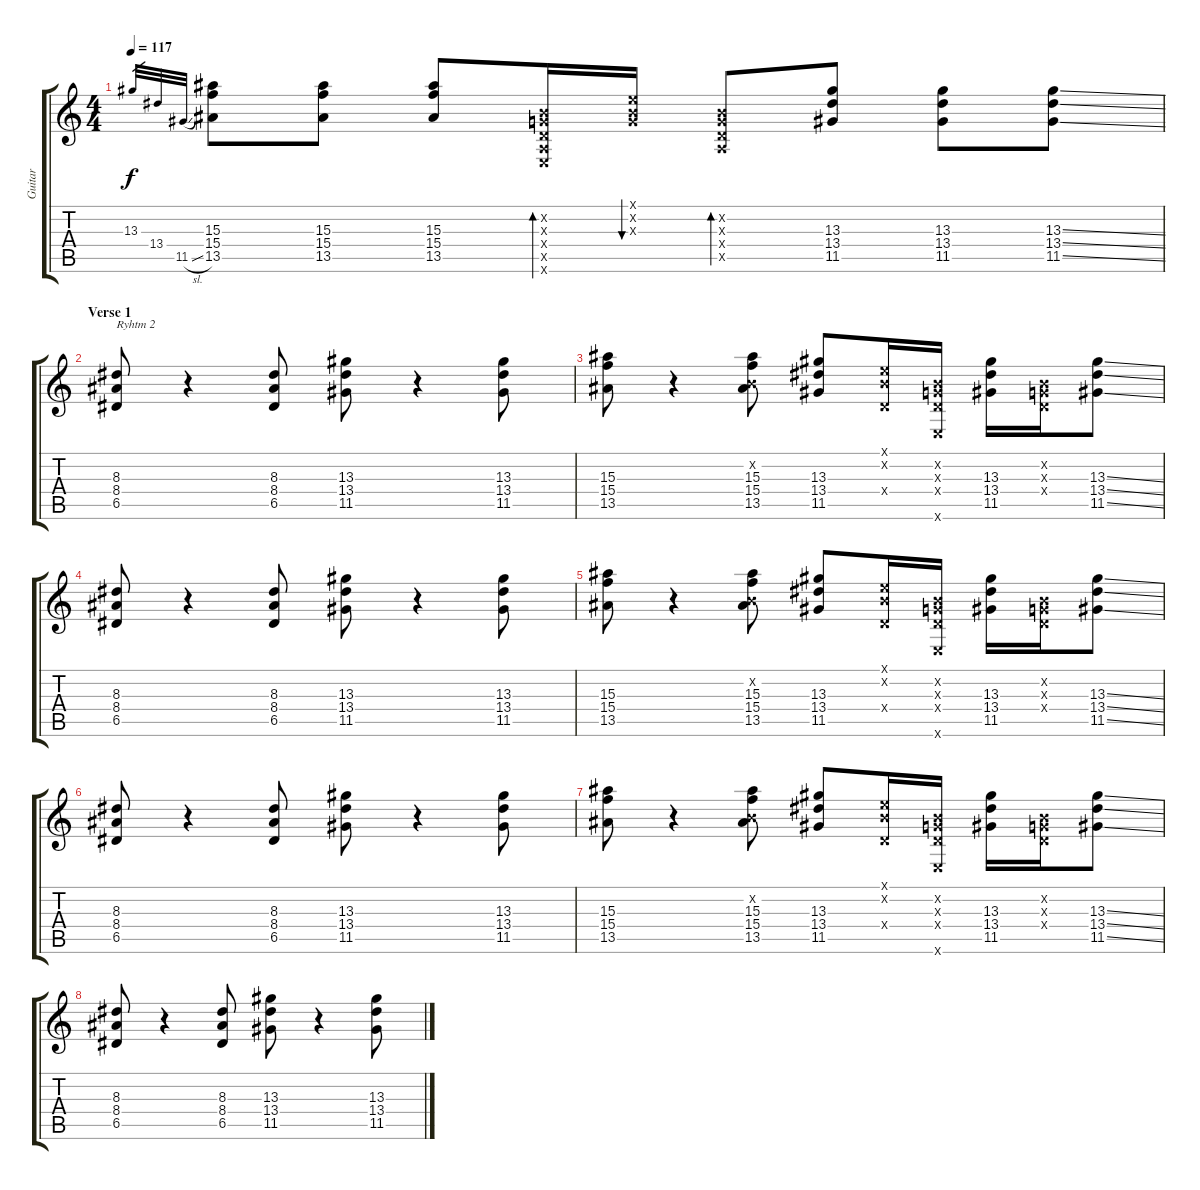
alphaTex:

\track ("Guitar " "Guitar ") {instrument distortionguitar}
\staff {score tabs}
\tuning (E4 B3 G3 D3 A2 E2) {hide}
\ts (4 4)
\tempo 117
\clef g2
\ks c
13.3.32{gr dy f} 13.4.32{gr} 11.5{sl}.32{gr} (15.3 15.4 13.5).8 (15.3 15.4 13.5).8 (15.3 15.4 13.5).8 (0.2{x} 0.3{x} 0.4{x} 0.5{x} 0.6{x}).16{bd 60} (0.1{x} 0.2{x} 0.3{x}).16{bu 60} (0.2{x} 0.3{x} 0.4{x} 0.5{x}).8{bd 60} (13.3 13.4 11.5).8 (13.3 13.4 11.5).8 (13.3{ss} 13.4{ss} 11.5{ss}).8 |
\section ("" "Verse 1")
(8.3 8.4 6.5).8{txt "Ryhtm 2"} r.4 (8.3 8.4 6.5).8 (13.3 13.4 11.5).8 r.4 (13.3 13.4 11.5).8 |
(15.3 15.4 13.5).8 r.4 (0.2{x} 15.3 15.4 13.5).8 (13.3 13.4 11.5).8 (0.1{x} 0.2{x} 0.4{x}).16 (0.2{x} 0.3{x} 0.4{x} 0.6{x}).16 (13.3 13.4 11.5).16 (0.2{x} 0.3{x} 0.4{x}).16 (13.3{ss} 13.4{ss} 11.5{ss}).8 |
(8.3 8.4 6.5).8 r.4 (8.3 8.4 6.5).8 (13.3 13.4 11.5).8 r.4 (13.3 13.4 11.5).8 |
(15.3 15.4 13.5).8 r.4 (0.2{x} 15.3 15.4 13.5).8 (13.3 13.4 11.5).8 (0.1{x} 0.2{x} 0.4{x}).16 (0.2{x} 0.3{x} 0.4{x} 0.6{x}).16 (13.3 13.4 11.5).16 (0.2{x} 0.3{x} 0.4{x}).16 (13.3{ss} 13.4{ss} 11.5{ss}).8 |
(8.3 8.4 6.5).8 r.4 (8.3 8.4 6.5).8 (13.3 13.4 11.5).8 r.4 (13.3 13.4 11.5).8 |
(15.3 15.4 13.5).8 r.4 (0.2{x} 15.3 15.4 13.5).8 (13.3 13.4 11.5).8 (0.1{x} 0.2{x} 0.4{x}).16 (0.2{x} 0.3{x} 0.4{x} 0.6{x}).16 (13.3 13.4 11.5).16 (0.2{x} 0.3{x} 0.4{x}).16 (13.3{ss} 13.4{ss} 11.5{ss}).8 |
(8.3 8.4 6.5).8 r.4 (8.3 8.4 6.5).8 (13.3 13.4 11.5).8 r.4 (13.3 13.4 11.5).8
